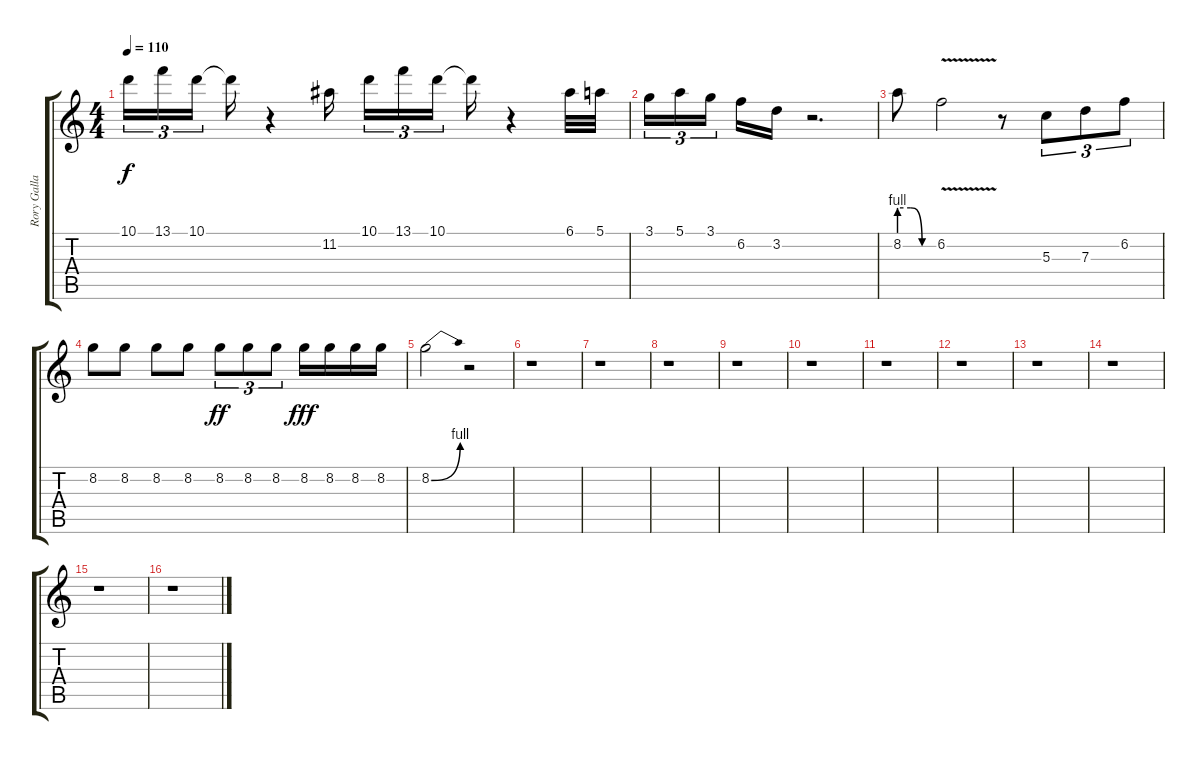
\track ("Rory Gallagher" "Rory Galla") {instrument distortionguitar}
\staff {score tabs}
\tuning (E4 B3 G3 D3 A2 E2) {hide}
\ts (4 4)
\tempo 110
\clef g2
\ks c
10.1.16{tu (3 2) dy f} 13.1.16{tu (3 2)} 10.1.16{tu (3 2)} 10.1{t}.16 r.4 11.2.16 10.1.16{tu (3 2)} 13.1.16{tu (3 2)} 10.1.16{tu (3 2)} 10.1{t}.16 r.4 6.1.32 5.1.32 |
3.1.16{tu (3 2)} 5.1.16{tu (3 2)} 3.1.16{tu (3 2)} 6.2.16 3.2.16 r.2{d} |
8.2{be (custom 0 4 20 4 40 0 60 0)}.8 6.2{v}.2 r.8 5.3.8{tu (3 2)} 7.3.8{tu (3 2)} 6.2.8{tu (3 2)} |
8.2.8 8.2.8 8.2.8 8.2.8 8.2.8{tu (3 2) dy ff} 8.2.8{tu (3 2)} 8.2.8{tu (3 2)} 8.2.16{dy fff} 8.2.16 8.2.16 8.2.16 |
8.2{be (bend 0 0 60 4)}.2 r.2 |
r.1 |
r.1 |
r.1 |
r.1 |
r.1 |
r.1 |
r.1 |
r.1 |
r.1 |
r.1 |
r.1
